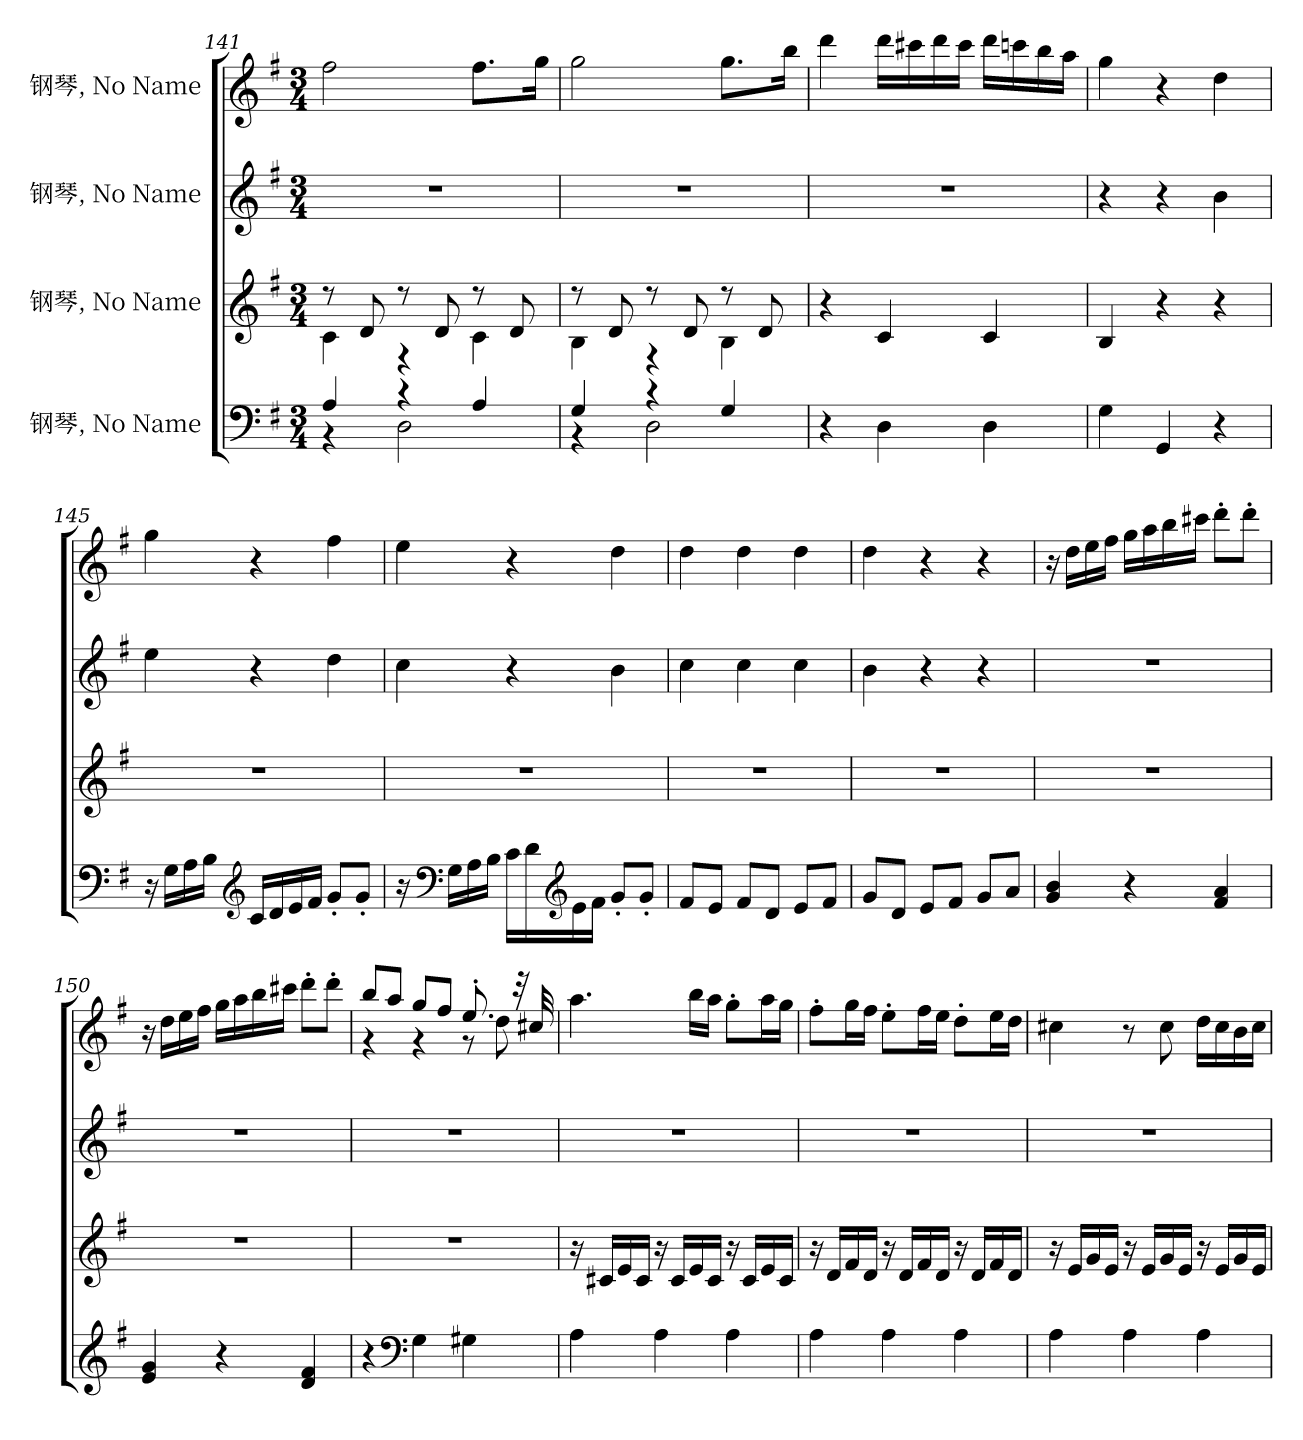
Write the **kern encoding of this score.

**kern	**kern	**kern	**kern
*part4	*part3	*part2	*part1
*staff4	*staff3	*staff2	*staff1
*I"钢琴, No Name	*I"钢琴, No Name	*I"钢琴, No Name	*I"钢琴, No Name
*clefF4	*clefG2	*clefG2	*clefG2
*k[f#]	*k[f#]	*k[f#]	*k[f#]
*M3/4	*M3/4	*M3/4	*M3/4
=141	=141	=141	=141
*^	*^	*	*
4A/	4r	8r	4c\	2.r	2ff#\
.	.	8d/	.	.	.
4r	2D\	8r	4r	.	.
.	.	8d/	.	.	.
4A/	.	8r	4c\	.	8.ff#\L
.	.	8d/	.	.	.
.	.	.	.	.	16gg\Jk
=142	=142	=142	=142	=142	=142
4G/	4r	8r	4B\	2.r	2gg\
.	.	8d/	.	.	.
4r	2D\	8r	4r	.	.
.	.	8d/	.	.	.
4G/	.	8r	4B\	.	8.gg\L
.	.	8d/	.	.	.
.	.	.	.	.	16bb\Jk
*v	*v	*	*	*	*
*	*v	*v	*	*
!!LO:LB:g=z
=143	=143	=143	=143
4r	4r	2.r	4ddd\
4D\	4c/	.	16ddd\LL
.	.	.	16ccc#X\
.	.	.	16ddd\
.	.	.	16ccc#\JJ
4D\	4c/	.	16ddd\LL
.	.	.	16cccn\
.	.	.	16bb\
.	.	.	16aa\JJ
=144	=144	=144	=144
4G\	4B/	4r	4gg\
*	*	*	*MM92
4GG/	4r	4r	4r
4r	4r	4b\	4dd\
=145	=145	=145	=145
16r	2.r	4ee\	4gg\
16G\LL	.	.	.
16A\	.	.	.
16B\JJ	.	.	.
*clefG2	*	*	*
16c/LL	.	4r	4r
16d/	.	.	.
16e/	.	.	.
16f#/JJ	.	.	.
8g'/L	.	4dd\	4ff#\
8g'/J	.	.	.
=146	=146	=146	=146
*	*	*	*MM100
16r	2.r	4cc\	4ee\
*clefF4	*	*	*
16G\LL	.	.	.
16A\	.	.	.
16B\JJ	.	.	.
16c\LL	.	4r	4r
16d\	.	.	.
*clefG2	*	*	*
16e\	.	.	.
16f#\JJ	.	.	.
8g'/L	.	4b\	4dd\
8g'/J	.	.	.
!!LO:PB:g=z
=147	=147	=147	=147
*	*	*	*MM100
8f#/L	2.r	4cc\	4dd\
8e/J	.	.	.
8f#/L	.	4cc\	4dd\
8d/J	.	.	.
8e/L	.	4cc\	4dd\
8f#/J	.	.	.
=148	=148	=148	=148
*	*	*	*MM100
8g/L	2.r	4b\	4dd\
8d/J	.	.	.
8e/L	.	4r	4r
8f#/J	.	.	.
8g/L	.	4r	4r
8a/J	.	.	.
=149	=149	=149	=149
*	*	*	*MM100
4g/ 4b/	2.r	2.r	16r
.	.	.	16dd\LL
.	.	.	16ee\
.	.	.	16ff#\JJ
4r	.	.	16gg\LL
.	.	.	16aa\
.	.	.	16bb\
.	.	.	16ccc#X\JJ
4f#/ 4a/	.	.	8ddd'\L
.	.	.	8ddd'\J
=150	=150	=150	=150
*	*	*	*MM100
4e/ 4g/	2.r	2.r	16r
.	.	.	16dd\LL
.	.	.	16ee\
.	.	.	16ff#\JJ
4r	.	.	16gg\LL
.	.	.	16aa\
.	.	.	16bb\
.	.	.	16ccc#X\JJ
4d/ 4f#/	.	.	8ddd'\L
.	.	.	8ddd'\J
!!LO:LB:g=z
=151	=151	=151	=151
*	*	*	*^
4r	2.r	2.r	8bb/L	4r
.	.	.	8aa/J	.
*clefF4	*	*	*	*
4G\	.	.	8gg/L	4r
.	.	.	8ff#/J	.
4G#X\	.	.	8.ee'/	8r
.	.	.	.	8dd\
*	*	*	*MM96	*
.	.	.	32r	.
.	.	.	32cc#X/	.
*	*	*	*v	*v
=152	=152	=152	=152
*	*	*	*MM100
4A\	16r	2.r	4.aa\
.	16c#X/LL	.	.
.	16e/	.	.
.	16c#/JJ	.	.
4A\	16r	.	.
.	16c#/LL	.	.
.	16e/	.	16bb\LL
.	16c#/JJ	.	16aa\JJ
4A\	16r	.	8gg'\L
.	16c#/LL	.	.
.	16e/	.	16aa\L
.	16c#/JJ	.	16gg\JJ
=153	=153	=153	=153
4A\	16r	2.r	8ff#'\L
.	16d/LL	.	.
.	16f#/	.	16gg\L
.	16d/JJ	.	16ff#\JJ
4A\	16r	.	8ee'\L
.	16d/LL	.	.
.	16f#/	.	16ff#\L
.	16d/JJ	.	16ee\JJ
4A\	16r	.	8dd'\L
.	16d/LL	.	.
.	16f#/	.	16ee\L
.	16d/JJ	.	16dd\JJ
!!LO:LB:g=z
=154	=154	=154	=154
4A\	16r	2.r	4cc#X\
.	16e/LL	.	.
.	16g/	.	.
.	16e/JJ	.	.
4A\	16r	.	8r
.	16e/LL	.	.
.	16g/	.	8cc#\
.	16e/JJ	.	.
4A\	16r	.	16dd\LL
.	16e/LL	.	16cc#\
.	16g/	.	16b\
.	16e/JJ	.	16cc#\JJ
=	=	=	=
*-	*-	*-	*-
